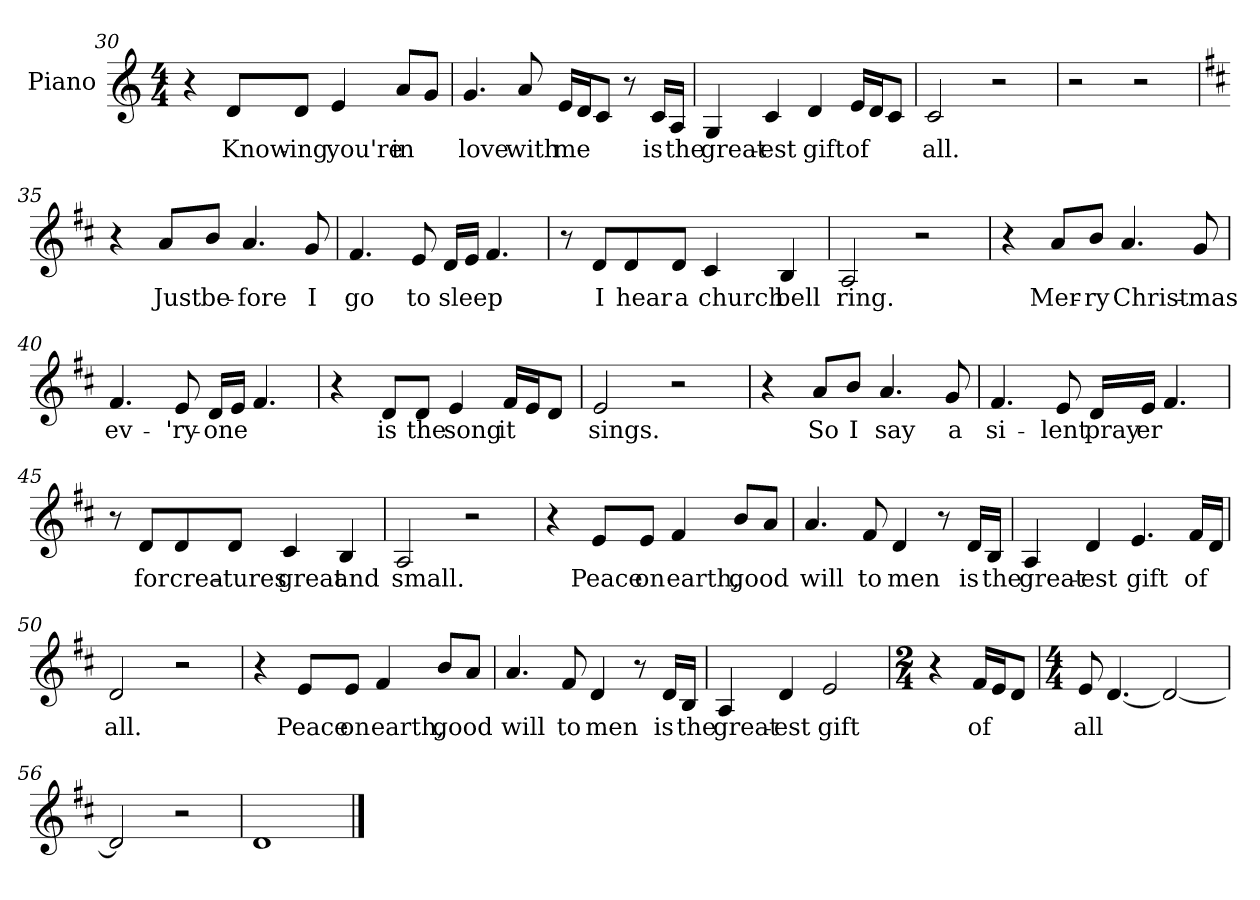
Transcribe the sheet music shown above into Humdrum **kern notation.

**kern	**text
*part1	*part1
*staff1	*staff1
*I"Piano	*
*I'Pno.	*
*clefG2	*
*k[]	*
*C:	*
*M4/4	*
=30	=30
4r	.
8d/L	Know-
8d/J	-ing
4e/	you're
8a/L	in
8g/J	.
=31	=31
4.g/	love
8a/	with
16e/LL	me
16d/J	.
8c/J	.
8r	.
16c/LL	is
16A/JJ	the
=32	=32
4G/	great-
4c/	-est
4d/	gift
16e/LL	of
16d/J	.
8c/J	.
!!LO:PB:g=z
=33	=33
2c/	all.
2r	.
=34	=34
2r	.
2r	.
=35	=35
*k[f#c#]	*
*D:	*
4r	.
8a/L	Just
8b/J	be-
4.a/	-fore
8g/	I
=36	=36
4.f#/	go
8e/	to
16d/LL	sleep
16e/JJ	.
4.f#/	.
!!LO:LB:g=z
=37	=37
8r	.
8d/L	I
8d/	hear
8d/J	a
4c#/	church
4B/	bell
=38	=38
2A/	ring.
2r	.
=39	=39
4r	.
8a/L	Mer-
8b/J	-ry
4.a/	Christ-
8g/	-mas
=40	=40
4.f#/	ev-
8e/	-'ry-
16d/LL	-one
16e/JJ	.
4.f#/	.
!!LO:LB:g=z
=41	=41
4r	.
8d/L	is
8d/J	the
4e/	song
16f#/LL	it
16e/J	.
8d/J	.
=42	=42
2e/	sings.
2r	.
=43	=43
4r	.
8a/L	So
8b/J	I
4.a/	say
8g/	a
=44	=44
4.f#/	si-
8e/	-lent
16d/LL	pray
16e/JJ	er
4.f#/	.
!!LO:LB:g=z
=45	=45
8r	.
8d/L	for
8d/	crea-
8d/J	-tures
4c#/	great
4B/	and
=46	=46
2A/	small.
2r	.
=47	=47
4r	.
8e/L	Peace
8e/J	on
4f#/	earth,
8b/L	good
8a/J	.
=48	=48
4.a/	will
8f#/	to
4d/	men
8r	.
16d/LL	is
16B/JJ	the
!!LO:LB:g=z
=49	=49
4A/	great-
4d/	-est
4.e/	gift
16f#/LL	of
16d/JJ	.
=50	=50
2d/	all.
2r	.
=51	=51
4r	.
8e/L	Peace
8e/J	on
4f#/	earth,
8b/L	-good
8a/J	.
=52	=52
4.a/	will
8f#/	to
4d/	men
8r	.
16d/LL	is
16B/JJ	the
!!LO:LB:g=z
=53	=53
4A/	great-
4d/	-est
2e/	gift
=54	=54
*M2/4	*
4r	.
16f#/LL	of
16e/J	.
8d/J	.
=55	=55
*M4/4	*
8e/	all
[4.d/	.
2d/_	.
=56	=56
2d/]	.
2r	.
=57	=57
1d	.
==	==
*-	*-
